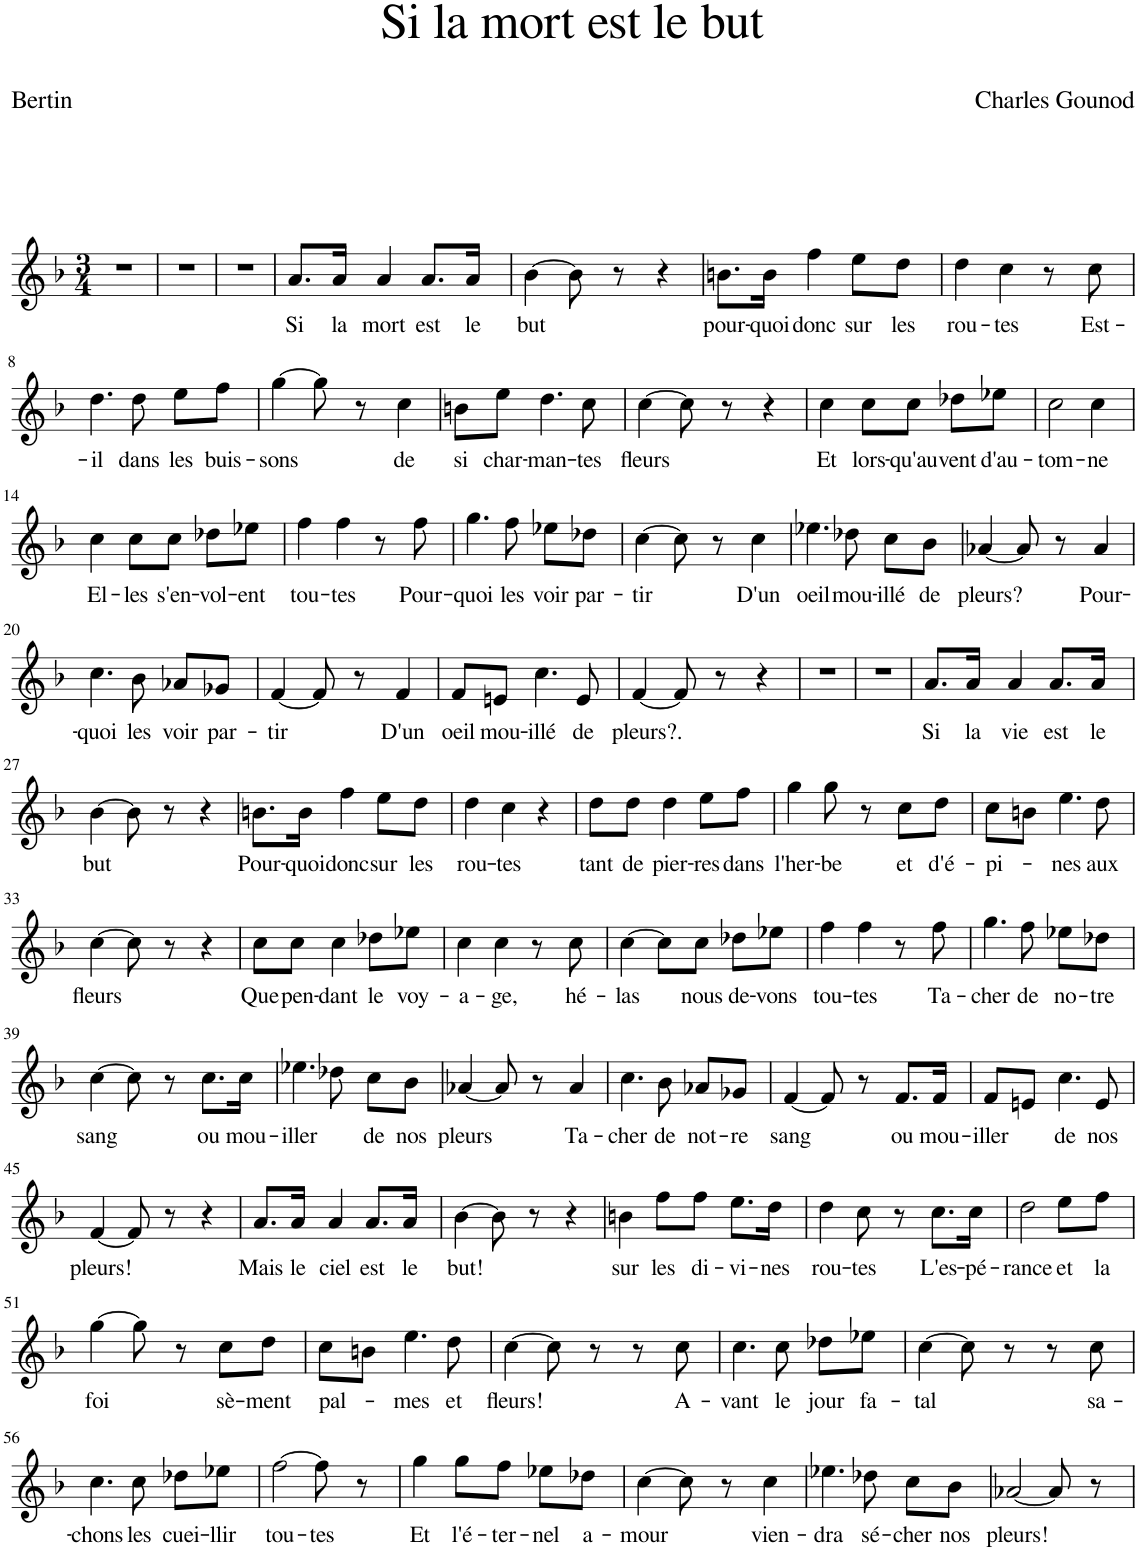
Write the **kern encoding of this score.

**kern	**text
*part1	*part1
*staff1	*staff1
*I"Piano	*
*I'Pno	*
*clefG2	*
*k[b-]	*
*M3/4	*
=1	=1
2.r	.
=2	=2
2.r	.
=3	=3
2.r	.
=4	=4
!	!LO:LY:b
8.a/L	Si
!	!LO:LY:b
16a/Jk	la
!	!LO:LY:b
4a/	mort
!	!LO:LY:b
8.a/L	est
!	!LO:LY:b
16a/Jk	le
=5	=5
!	!LO:LY:b
[4b-\	but
8b-\]	.
8r	.
4r	.
=6	=6
!	!LO:LY:b
8.bn\L	pour-
!	!LO:LY:b
16b\Jk	-quoi
!	!LO:LY:b
4ff\	donc
!	!LO:LY:b
8ee\L	sur
!	!LO:LY:b
8dd\J	les
=7	=7
!	!LO:LY:b
4dd\	rou-
!	!LO:LY:b
4cc\	-tes
8r	.
!	!LO:LY:b
8cc\	Est-
!!LO:LB:g=z
=8	=8
!	!LO:LY:b
4.dd\	-il
!	!LO:LY:b
8dd\	dans
!	!LO:LY:b
8ee\L	les
!	!LO:LY:b
8ff\J	buis-
=9	=9
!	!LO:LY:b
[4gg\	-sons
8gg\]	.
8r	.
!	!LO:LY:b
4cc\	de
=10	=10
!	!LO:LY:b
8bn\L	si
!	!LO:LY:b
8ee\J	char-
!	!LO:LY:b
4.dd\	-man-
!	!LO:LY:b
8cc\	-tes
=11	=11
!	!LO:LY:b
[4cc\	fleurs
8cc\]	.
8r	.
4r	.
=12	=12
!	!LO:LY:b
4cc\	Et
!	!LO:LY:b
8cc\L	lors-
!	!LO:LY:b
8cc\J	-qu'au
!	!LO:LY:b
8dd-X\L	vent
!	!LO:LY:b
8ee-X\J	d'au-
=13	=13
!	!LO:LY:b
2cc\	-tom-
!	!LO:LY:b
4cc\	-ne
!!LO:LB:g=z
=14	=14
!	!LO:LY:b
4cc\	El-
!	!LO:LY:b
8cc\L	-les
!	!LO:LY:b
8cc\J	s'en-
!	!LO:LY:b
8dd-X\L	-vol-
!	!LO:LY:b
8ee-X\J	-ent
=15	=15
!	!LO:LY:b
4ff\	tou-
!	!LO:LY:b
4ff\	-tes
8r	.
!	!LO:LY:b
8ff\	Pour-
=16	=16
!	!LO:LY:b
4.gg\	-quoi
!	!LO:LY:b
8ff\	les
!	!LO:LY:b
8ee-X\L	voir
!	!LO:LY:b
8dd-X\J	par-
=17	=17
!	!LO:LY:b
[4cc\	-tir
8cc\]	.
8r	.
!	!LO:LY:b
4cc\	D'un
=18	=18
!	!LO:LY:b
4.ee-X\	oeil
!	!LO:LY:b
8dd-X\	mou-
!	!LO:LY:b
8cc\L	-illé
!	!LO:LY:b
8b-\J	de
=19	=19
!	!LO:LY:b
[4a-X/	pleurs?
8a-/]	.
8r	.
!	!LO:LY:b
4a-/	Pour-
!!LO:LB:g=z
=20	=20
!	!LO:LY:b
4.cc\	-quoi
!	!LO:LY:b
8b-\	les
!	!LO:LY:b
8a-X/L	voir
!	!LO:LY:b
8g-X/J	par-
=21	=21
!	!LO:LY:b
[4f/	-tir
8f/]	.
8r	.
!	!LO:LY:b
4f/	D'un
=22	=22
!	!LO:LY:b
8f/L	oeil
!	!LO:LY:b
8en/J	mou-
!	!LO:LY:b
4.cc\	-illé
!	!LO:LY:b
8e/	de
=23	=23
!	!LO:LY:b
[4f/	pleurs?.
8f/]	.
8r	.
4r	.
=24	=24
2.r	.
=25	=25
2.r	.
=26	=26
!	!LO:LY:b
8.a/L	Si
!	!LO:LY:b
16a/Jk	la
!	!LO:LY:b
4a/	vie
!	!LO:LY:b
8.a/L	est
!	!LO:LY:b
16a/Jk	le
!!LO:LB:g=z
=27	=27
!	!LO:LY:b
[4b-\	-but
8b-\]	.
8r	.
4r	.
=28	=28
!	!LO:LY:b
8.bn\L	Pour-
!	!LO:LY:b
16b\Jk	-quoi
!	!LO:LY:b
4ff\	donc
!	!LO:LY:b
8ee\L	sur
!	!LO:LY:b
8dd\J	les
=29	=29
!	!LO:LY:b
4dd\	rou-
!	!LO:LY:b
4cc\	-tes
4r	.
=30	=30
!	!LO:LY:b
8dd\L	tant
!	!LO:LY:b
8dd\J	de
!	!LO:LY:b
4dd\	pier-
!	!LO:LY:b
8ee\L	-res
!	!LO:LY:b
8ff\J	dans
=31	=31
!	!LO:LY:b
4gg\	l'her-
!	!LO:LY:b
8gg\	-be
8r	.
!	!LO:LY:b
8cc\L	et
!	!LO:LY:b
8dd\J	d'é-
=32	=32
!	!LO:LY:b
8cc\L	-pi-
8bn\J	.
!	!LO:LY:b
4.ee\	-nes
!	!LO:LY:b
8dd\	aux
!!LO:LB:g=z
=33	=33
!	!LO:LY:b
[4cc\	fleurs
8cc\]	.
8r	.
4r	.
=34	=34
!	!LO:LY:b
8cc\L	Que
!	!LO:LY:b
8cc\J	pen-
!	!LO:LY:b
4cc\	-dant
!	!LO:LY:b
8dd-X\L	le
!	!LO:LY:b
8ee-X\J	voy-
=35	=35
!	!LO:LY:b
4cc\	-a-
!	!LO:LY:b
4cc\	-ge,
8r	.
!	!LO:LY:b
8cc\	hé-
=36	=36
!	!LO:LY:b
[4cc\	-las
8cc\L]	.
!	!LO:LY:b
8cc\J	nous
!	!LO:LY:b
8dd-X\L	de-
!	!LO:LY:b
8ee-X\J	-vons
=37	=37
!	!LO:LY:b
4ff\	tou-
!	!LO:LY:b
4ff\	-tes
8r	.
!	!LO:LY:b
8ff\	Ta-
=38	=38
!	!LO:LY:b
4.gg\	-cher
!	!LO:LY:b
8ff\	de
!	!LO:LY:b
8ee-X\L	no-
!	!LO:LY:b
8dd-X\J	-tre
!!LO:LB:g=z
=39	=39
!	!LO:LY:b
[4cc\	sang
8cc\]	.
8r	.
!	!LO:LY:b
8.cc\L	ou
!	!LO:LY:b
16cc\Jk	mou-
=40	=40
!	!LO:LY:b
4.ee-X\	-iller
8dd-X\	.
!	!LO:LY:b
8cc\L	de
!	!LO:LY:b
8b-\J	nos
=41	=41
!	!LO:LY:b
[4a-X/	pleurs
8a-/]	.
8r	.
!	!LO:LY:b
4a-/	Ta-
=42	=42
!	!LO:LY:b
4.cc\	-cher
!	!LO:LY:b
8b-\	de
!	!LO:LY:b
8a-X/L	not-
!	!LO:LY:b
8g-X/J	-re
=43	=43
!	!LO:LY:b
[4f/	sang
8f/]	.
8r	.
!	!LO:LY:b
8.f/L	ou
!	!LO:LY:b
16f/Jk	mou-
=44	=44
!	!LO:LY:b
8f/L	-iller
8en/J	.
!	!LO:LY:b
4.cc\	de
!	!LO:LY:b
8e/	nos
!!LO:LB:g=z
=45	=45
!	!LO:LY:b
[4f/	pleurs!
8f/]	.
8r	.
4r	.
=46	=46
!	!LO:LY:b
8.a/L	Mais
!	!LO:LY:b
16a/Jk	le
!	!LO:LY:b
4a/	ciel
!	!LO:LY:b
8.a/L	est
!	!LO:LY:b
16a/Jk	le
=47	=47
!	!LO:LY:b
[4b-\	but!
8b-\]	.
8r	.
4r	.
=48	=48
!	!LO:LY:b
4bn\	sur
!	!LO:LY:b
8ff\L	les
!	!LO:LY:b
8ff\J	di-
!	!LO:LY:b
8.ee\L	-vi-
!	!LO:LY:b
16dd\Jk	-nes
=49	=49
!	!LO:LY:b
4dd\	rou-
!	!LO:LY:b
8cc\	-tes
8r	.
!	!LO:LY:b
8.cc\L	L'es-
!	!LO:LY:b
16cc\Jk	-pé-
=50	=50
!	!LO:LY:b
2dd\	-rance
!	!LO:LY:b
8ee\L	et
!	!LO:LY:b
8ff\J	la
!!LO:LB:g=z
=51	=51
!	!LO:LY:b
[4gg\	foi
8gg\]	.
8r	.
!	!LO:LY:b
8cc\L	sè-
!	!LO:LY:b
8dd\J	-ment
=52	=52
!	!LO:LY:b
8cc\L	pal-
8bn\J	.
!	!LO:LY:b
4.ee\	-mes
!	!LO:LY:b
8dd\	et
=53	=53
!	!LO:LY:b
[4cc\	fleurs!
8cc\]	.
8r	.
8r	.
!	!LO:LY:b
8cc\	A-
=54	=54
!	!LO:LY:b
4.cc\	-vant
!	!LO:LY:b
8cc\	le
!	!LO:LY:b
8dd-X\L	jour
!	!LO:LY:b
8ee-X\J	fa-
=55	=55
!	!LO:LY:b
[4cc\	-tal
8cc\]	.
8r	.
8r	.
!	!LO:LY:b
8cc\	sa-
!!LO:LB:g=z
=56	=56
!	!LO:LY:b
4.cc\	-chons
!	!LO:LY:b
8cc\	les
!	!LO:LY:b
8dd-X\L	cuei-
!	!LO:LY:b
8ee-X\J	-llir
=57	=57
!	!LO:LY:b
[2ff\	tou-
!	!LO:LY:b
8ff\]	-tes
8r	.
=58	=58
!	!LO:LY:b
4gg\	Et
!	!LO:LY:b
8gg\L	l'é-
!	!LO:LY:b
8ff\J	-ter-
!	!LO:LY:b
8ee-X\L	-nel
!	!LO:LY:b
8dd-X\J	a-
=59	=59
!	!LO:LY:b
[4cc\	-mour
8cc\]	.
8r	.
!	!LO:LY:b
4cc\	vien-
=60	=60
!	!LO:LY:b
4.ee-X\	-dra
!	!LO:LY:b
8dd-X\	sé-
!	!LO:LY:b
8cc\L	-cher
!	!LO:LY:b
8b-\J	nos
=61	=61
!	!LO:LY:b
[2a-X/	pleurs!
8a-/]	.
8r	.
=	=
*-	*-
